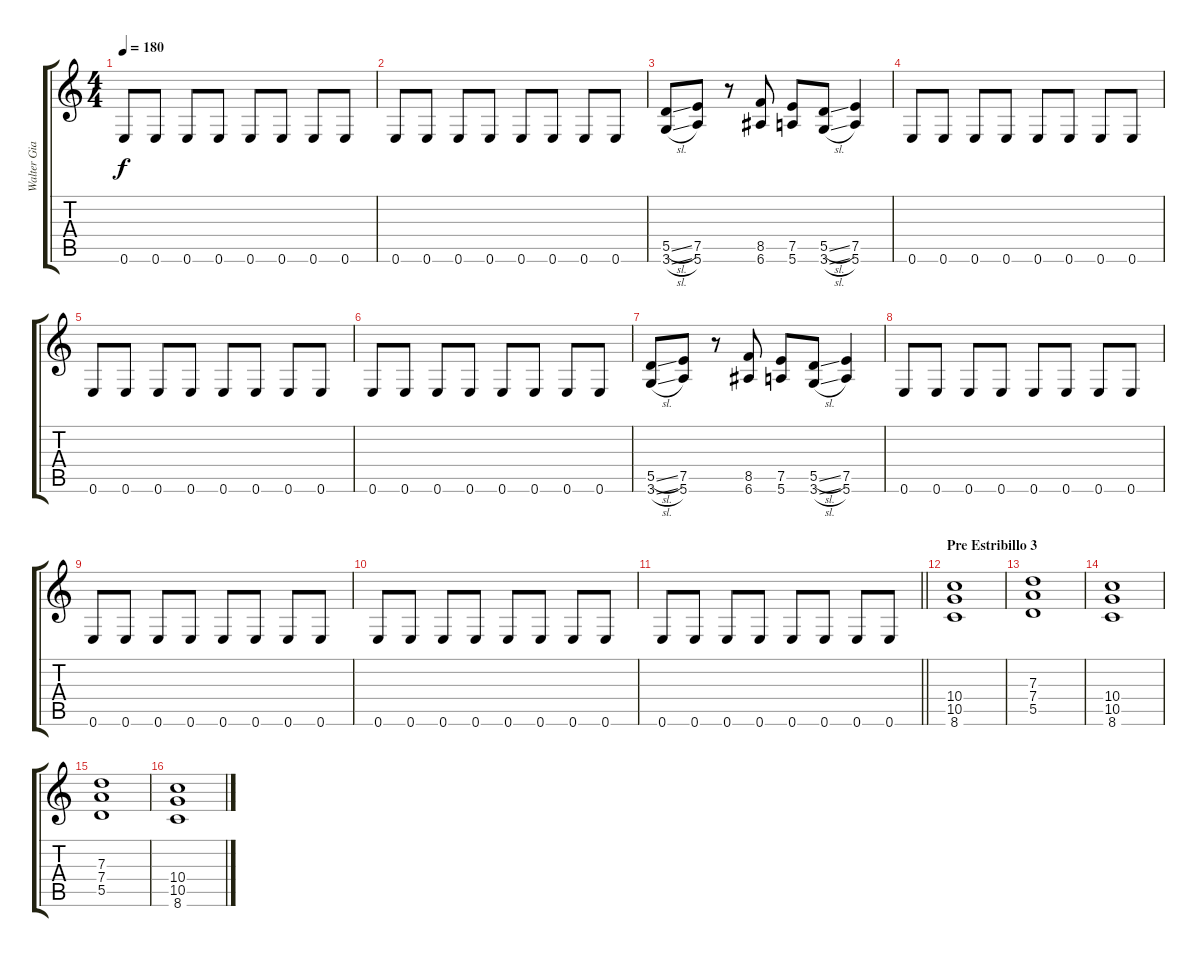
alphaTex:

\track ("Walter Giardino" "Walter Gia") {instrument distortionguitar}
\staff {score tabs}
\tuning (E4 B3 G3 D3 A2 E2) {hide}
\ts (4 4)
\tempo 180
\clef g2
\ks c
0.6.8{dy f} 0.6.8 0.6.8 0.6.8 0.6.8 0.6.8 0.6.8 0.6.8 |
0.6.8 0.6.8 0.6.8 0.6.8 0.6.8 0.6.8 0.6.8 0.6.8 |
(5.5{sl} 3.6{sl}).8 (7.5 5.6).8 r.8 (8.5 6.6).8 (7.5 5.6).8 (5.5{sl} 3.6{sl}).8 (7.5 5.6).4 |
0.6.8 0.6.8 0.6.8 0.6.8 0.6.8 0.6.8 0.6.8 0.6.8 |
0.6.8 0.6.8 0.6.8 0.6.8 0.6.8 0.6.8 0.6.8 0.6.8 |
0.6.8 0.6.8 0.6.8 0.6.8 0.6.8 0.6.8 0.6.8 0.6.8 |
(5.5{sl} 3.6{sl}).8 (7.5 5.6).8 r.8 (8.5 6.6).8 (7.5 5.6).8 (5.5{sl} 3.6{sl}).8 (7.5 5.6).4 |
0.6.8 0.6.8 0.6.8 0.6.8 0.6.8 0.6.8 0.6.8 0.6.8 |
0.6.8 0.6.8 0.6.8 0.6.8 0.6.8 0.6.8 0.6.8 0.6.8 |
0.6.8 0.6.8 0.6.8 0.6.8 0.6.8 0.6.8 0.6.8 0.6.8 |
\barLineRight lightlight
0.6.8 0.6.8 0.6.8 0.6.8 0.6.8 0.6.8 0.6.8 0.6.8 |
\section ("" "Pre Estribillo 3")
(10.4 10.5 8.6).1 |
(7.3 7.4 5.5).1 |
(10.4 10.5 8.6).1 |
(7.3 7.4 5.5).1 |
(10.4 10.5 8.6).1
